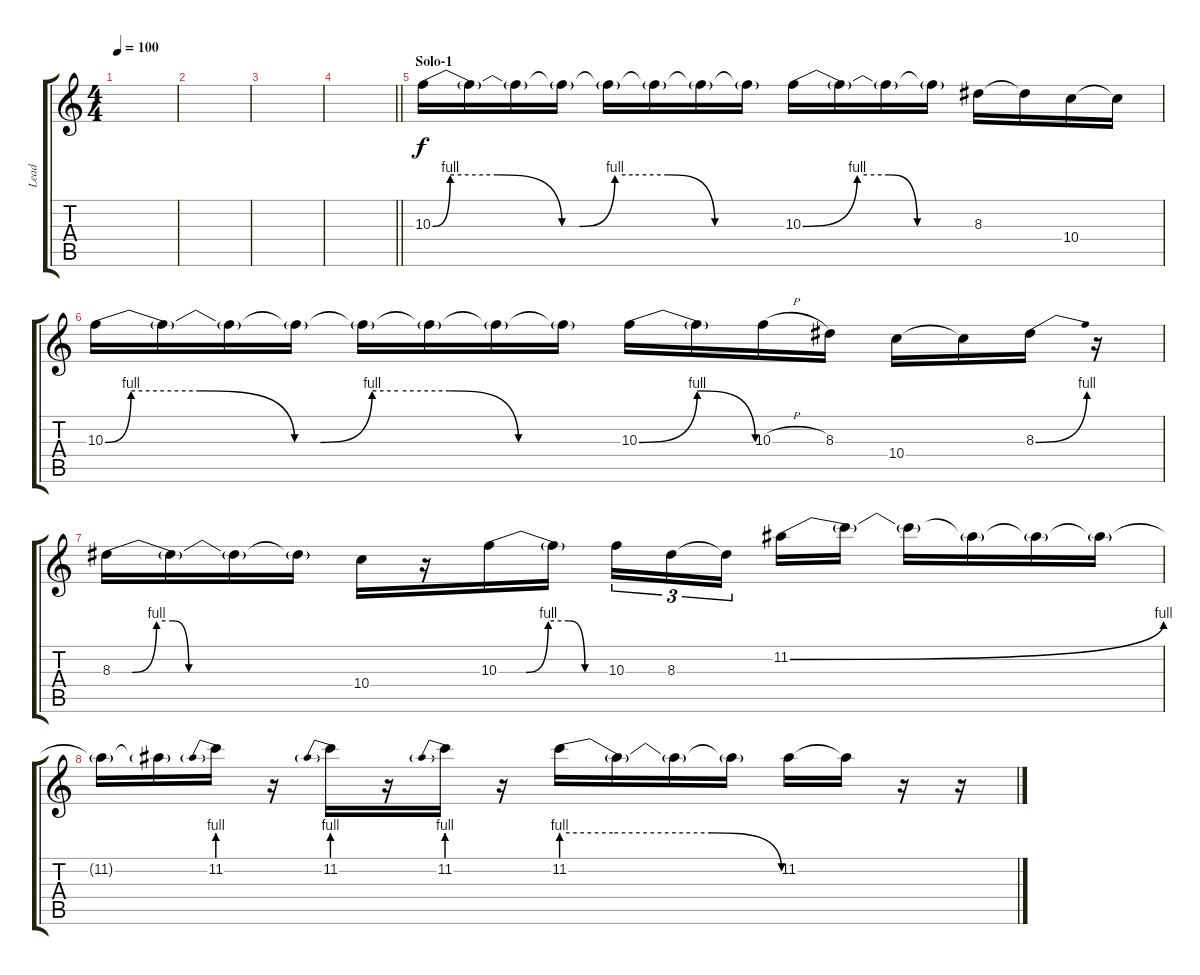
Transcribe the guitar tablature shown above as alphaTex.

\track ("Lead" "Lead") {instrument distortionguitar}
\staff {score tabs}
\tuning (E4 B3 G3 D3 A2 E2) {hide}
\ts (4 4)
\tempo 100
\clef g2
\ks c
|
|
|
\barLineRight lightlight
|
\section ("" "Solo-1")
10.3{be (custom 0 0 3 4 11 4 22 0 25 0 31 4 34 4 40 4 48 0 60 0)}.16 10.3{t}.16 10.3{t}.16 10.3{t}.16 10.3{t}.16 10.3{t}.16 10.3{t}.16 10.3{t}.16 10.3{be (custom 0 0 19 4 30 4 40 0 45 0 60 0)}.16 10.3{t}.16 10.3{t}.16 10.3{t}.16 8.3.16 8.3{t}.16 10.4.16 10.4{t}.16 |
10.3{be (custom 0 0 3 4 11 4 22 0 25 0 31 4 34 4 40 4 48 0 60 0)}.16 10.3{t}.16 10.3{t}.16 10.3{t}.16 10.3{t}.16 10.3{t}.16 10.3{t}.16 10.3{t}.16 10.3{be (bendrelease 0 0 35 4 51 4 60 0)}.16 10.3{t}.16 10.3{h}.16 8.3.16 10.4.16 10.4{t}.16 8.3{be (bend 0 0 60 4)}.16 r.16 |
8.3{be (custom 0 0 5 0 11 4 15 4 19 0 30 0 60 0)}.16 8.3{t}.16 8.3{t}.16 8.3{t}.16 10.4.16 r.16 10.3{be (custom 0 0 15 0 27 4 38 4 47 0 60 0)}.16 10.3{t}.16 10.3.16{tu (3 2)} 8.3.16{tu (3 2)} 8.3{t}.16{tu (3 2)} 11.2{be (bend 0 0 60 4)}.16 11.2{t}.16 11.2{t}.16 11.2{t}.16 11.2{t}.16 11.2{t}.16 |
11.2{t}.16 11.2{t}.16 11.2{be (prebend 0 4 60 4)}.16 r.16 11.2{be (prebend 0 4 60 4)}.16 r.16 11.2{be (prebend 0 4 60 4)}.16 r.16 11.2{be (custom 0 4 14 4 39 4 41 4 60 0)}.16 11.2{t}.16 11.2{t}.16 11.2{t}.16 11.2.16 11.2{t}.16 r.16 r.16
